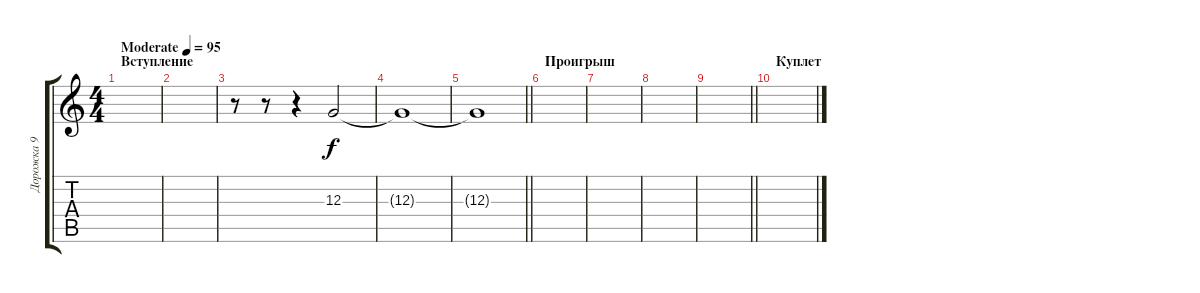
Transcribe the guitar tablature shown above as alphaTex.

\track ("Дорожка 9" "Дорожка 9") {instrument flute}
\staff {score tabs}
\tuning (E4 B3 G3 D3 A2 E2) {hide}
\ts (4 4)
\section ("" "Вступление")
\tempo (95 "Moderate")
\clef g2
\ks c
|
|
r.8{volume 11} r.8 r.4 12.3.2 |
12.3{t}.1 |
\barLineRight lightlight
12.3{t}.1 |
\section ("" "Проигрыш")
|
|
|
\barLineRight lightlight
|
\section ("" "Куплет ")
